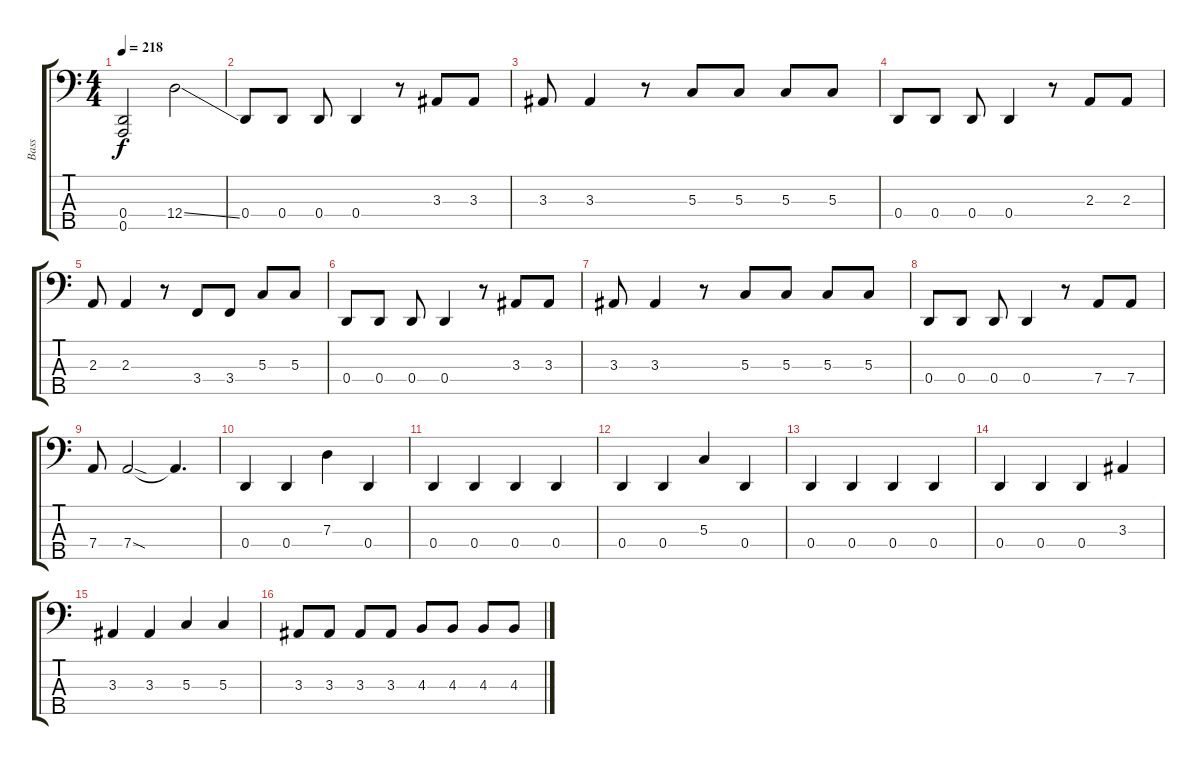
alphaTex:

\track ("Bass" "Bass") {instrument electricbasspick}
\staff {score tabs}
\tuning (F2 C2 G1 D1 A0) {hide}
\ts (4 4)
\tempo 218
\clef f4
\ks c
(0.4{t} 0.5{t}).2{dy f} 12.4{ss}.2 |
0.4.8 0.4.8 0.4.8 0.4.4 r.8 3.3.8 3.3.8 |
3.3.8 3.3.4 r.8 5.3.8 5.3.8 5.3.8 5.3.8 |
0.4.8 0.4.8 0.4.8 0.4.4 r.8 2.3.8 2.3.8 |
2.3.8 2.3.4 r.8 3.4.8 3.4.8 5.3.8 5.3.8 |
0.4.8 0.4.8 0.4.8 0.4.4 r.8 3.3.8 3.3.8 |
3.3.8 3.3.4 r.8 5.3.8 5.3.8 5.3.8 5.3.8 |
0.4.8 0.4.8 0.4.8 0.4.4 r.8 7.4.8 7.4.8 |
7.4.8 7.4{sod}.2 7.4{t}.4{d} |
0.4.4 0.4.4 7.3.4 0.4.4 |
0.4.4 0.4.4 0.4.4 0.4.4 |
0.4.4 0.4.4 5.3.4 0.4.4 |
0.4.4 0.4.4 0.4.4 0.4.4 |
0.4.4 0.4.4 0.4.4 3.3.4 |
3.3.4 3.3.4 5.3.4 5.3.4 |
3.3.8 3.3.8 3.3.8 3.3.8 4.3.8 4.3.8 4.3.8 4.3.8
